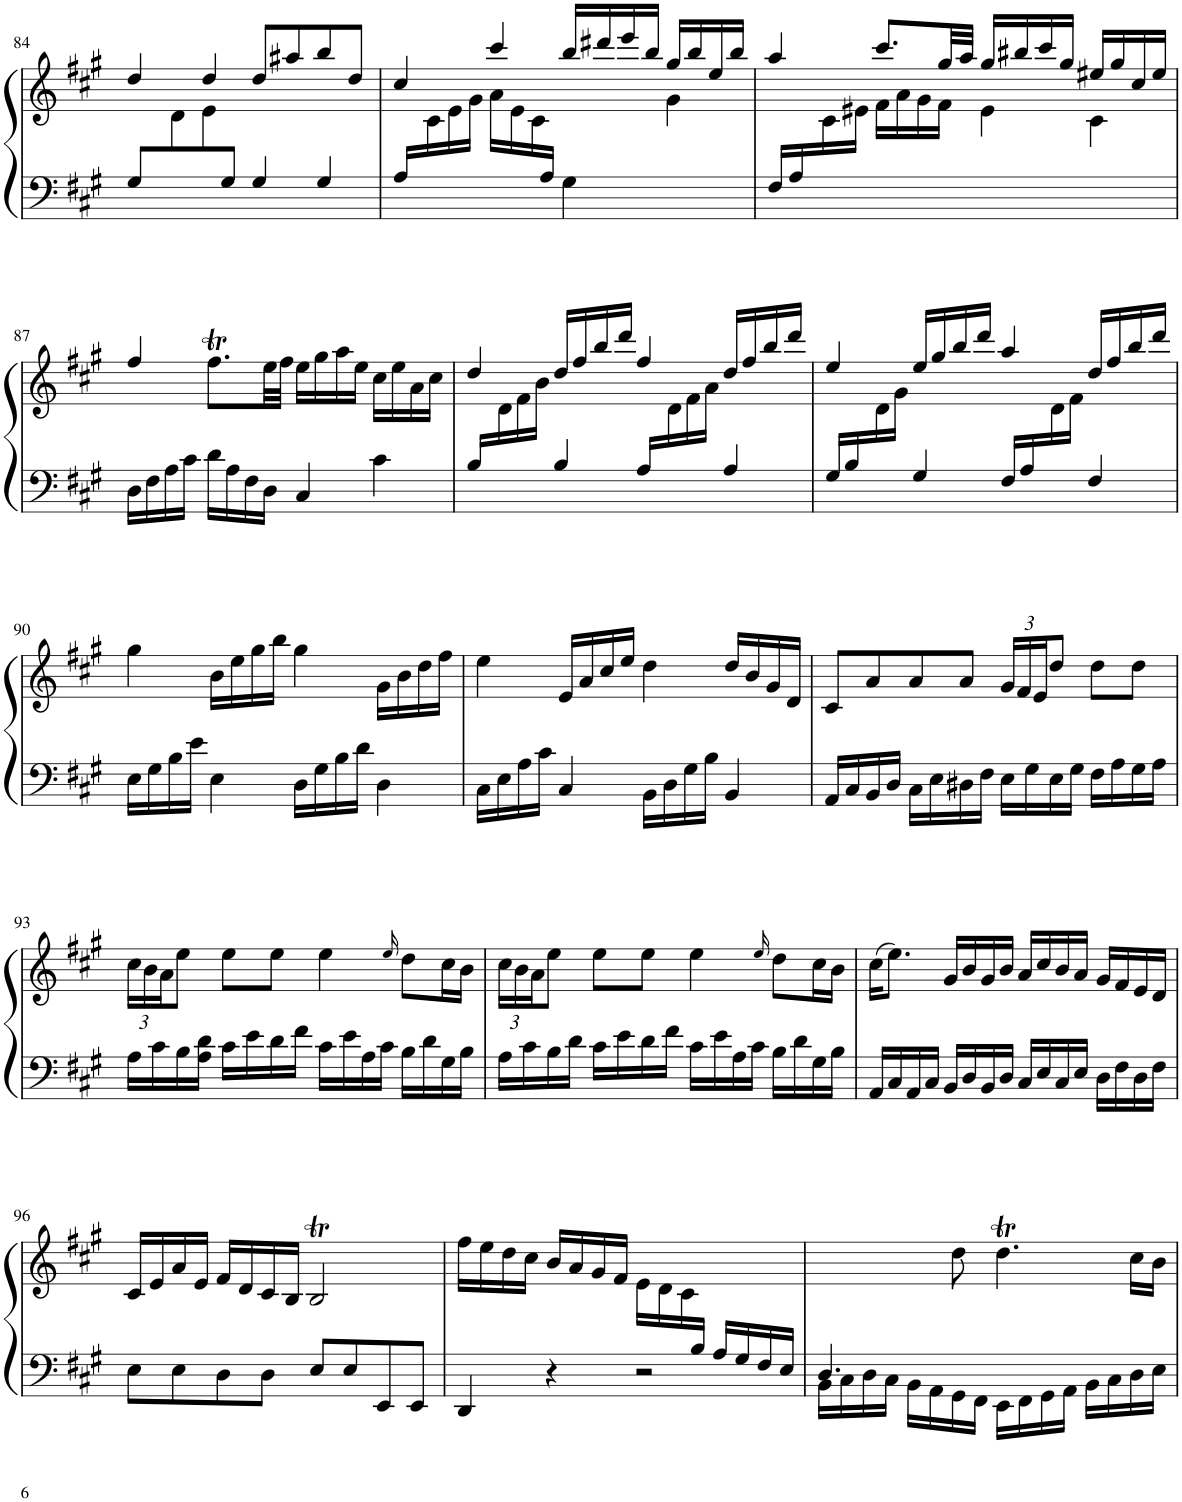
**kern	**kern
*part1	*part1
*staff2	*staff1
*I"Piano	*
*I'Pno.	*
!!LO:PB:g=z
*clefF4	*clefG2
*k[f#c#g#]	*k[f#c#g#]
*M4/4	*M4/4
*met(c)	*met(c)
=84	=84
*	*^
8G#/L	4dd/	8ryy
4ryy	.	8d\
.	4dd/	8e\
8G#/J	.	2ryy
4G#/	8dd/L	.
.	8aa#X/	.
4G#/	8bb/	.
.	8dd/J	8ryy
=85	=85	=85
16A/LL	4cc#/	16ryy
4.ryy	.	16c#\
.	.	16e\
.	.	16g#\JJ
.	4ccc#/	16a\LL
.	.	16e\
.	.	16c#\
16A/JJ	.	16ryy
*	*v	*v
4G#\	16bb/LL
.	16ddd#X/
.	16eee/
.	16bb/JJ
*	*^
4ryy	16gg#/LL	4g#\
.	16bb/	.
.	16ee/	.
.	16bb/JJ	.
=86	=86	=86
16F#/LL	4aa/	8ryy
16A/	.	.
2..ryy	.	16c#\
.	.	16e#X\JJ
.	8.ccc#/L	16f#\LL
.	.	16a\
.	.	16g#\
.	32gg#/LL	16f#\JJ
.	32aa/JJJ	.
.	16gg#/LL	4e#\
.	16bb#X/	.
.	16ccc#/	.
.	16gg#/JJ	.
.	16ee#X/LL	4c#\
.	16gg#/	.
.	16cc#/	.
.	16ee#/JJ	.
*	*v	*v
!!LO:LB:g=z
=87	=87
16D\LL	4ff#/
16F#\	.
16A\	.
16c#\JJ	.
16d\LL	8.ff#T\L
16A\	.
16F#\	.
16D\JJ	32ee\LL
.	32ff#\JJJ
4C#/	16ee\LL
.	16gg#\
.	16aa\
.	16ee\JJ
4c#\	16cc#\LL
.	16ee\
.	16a\
.	16cc#\JJ
=88	=88
*	*^
16B/LL	4dd/	16ryy
8.ryy	.	16d\
.	.	16f#\
.	.	16b\JJ
4B/	16dd/LL	16ryy
*	*v	*v
.	16ff#/
.	16bb/
.	16ddd/JJ
16A/LL	4ff#/
*	*^
8.ryy	.	16d\
.	.	16f#\
.	.	16a\JJ
4A/	16dd/LL	4ryy
.	16ff#/	.
.	16bb/	.
.	16ddd/JJ	.
=89	=89	=89
16G#/LL	4ee/	8ryy
16B/	.	.
8ryy	.	16d\
.	.	16g#\JJ
4G#/	16ee/LL	4.ryy
.	16gg#/	.
.	16bb/	.
.	16ddd/JJ	.
16F#/LL	4aa/	.
16A/	.	.
8ryy	.	16d\
.	.	16f#\JJ
4F#/	16dd/LL	4ryy
.	16ff#/	.
.	16bb/	.
.	16ddd/JJ	.
*	*v	*v
!!LO:LB:g=z
=90	=90
16E\LL	4gg#\
16G#\	.
16B\	.
16e\JJ	.
4E\	16b\LL
.	16ee\
.	16gg#\
.	16bb\JJ
16D\LL	4gg#\
16G#\	.
16B\	.
16d\JJ	.
4D\	16g#\LL
.	16b\
.	16dd\
.	16ff#\JJ
=91	=91
16C#\LL	4ee\
16E\	.
16A\	.
16c#\JJ	.
4C#/	16e/LL
.	16a/
.	16cc#/
.	16ee/JJ
16BB\LL	4dd\
16D\	.
16G#\	.
16B\JJ	.
4BB/	16dd/LL
.	16b/
.	16g#/
.	16d/JJ
=92	=92
16AA/LL	8c#/L
16C#/	.
16BB/	8a/
16D/JJ	.
16C#\LL	8a/
16E\	.
16D#X\	8a/J
16F#\JJ	.
*	*Xbrackettup
16E\LL	24g#/LL
.	24f#/
16G#\	.
.	24e/J
16E\	8dd/J
16G#\JJ	.
16F#\LL	8dd\L
16A\	.
16G#\	8dd\J
16A\JJ	.
!!LO:LB:g=z
=93	=93
16A\LL	24cc#\LL
.	24b\
16c#\	.
.	24a\J
16B\	8ee\J
16A\ 16d\JJ	.
16c#\LL	8ee\L
16e\	.
16d\	8ee\J
16f#\JJ	.
16c#\LL	4ee\
16e\	.
16A\	.
16c#\JJ	.
.	16qee/
16B\LL	8dd\L
16d\	.
16G#\	16cc#\L
16B\JJ	16b\JJ
=94	=94
16A\LL	24cc#\LL
.	24b\
16c#\	.
.	24a\J
16B\	8ee\J
16d\JJ	.
16c#\LL	8ee\L
16e\	.
16d\	8ee\J
16f#\JJ	.
16c#\LL	4ee\
16e\	.
16A\	.
16c#\JJ	.
.	16qee/
16B\LL	8dd\L
16d\	.
16G#\	16cc#\L
16B\JJ	16b\JJ
=95	=95
16AA/LL	(16cc#\KL
16C#/	8.ee\J)
16AA/	.
16C#/JJ	.
16BB/LL	16g#/LL
16D/	16b/
16BB/	16g#/
16D/JJ	16b/JJ
16C#/LL	16a/LL
16E/	16cc#/
16C#/	16b/
16E/JJ	16a/JJ
16D\LL	16g#/LL
16F#\	16f#/
16D\	16e/
16F#\JJ	16d/JJ
!!LO:LB:g=z
=96	=96
8E\L	16c#/LL
.	16e/
8E\	16a/
.	16e/JJ
8D\	16f#/LL
.	16d/
8D\J	16c#/
.	16B/JJ
8E/L	2BT/
8E/	.
8EE/	.
8EE/J	.
=97	=97
*^	*
8.ryy	4DD/	16ff#\LL
.	.	16ee\
.	.	16dd\
.	.	16cc#\JJ
.	4r	16b/LL
.	.	16a/
.	.	16g#/
.	.	16f#/JJ
.	2r	16e\LL
.	.	16d\
.	.	16c#\
16B/JJ	.	4ryy
16A/LL	.	.
16G#/	.	.
16F#/	.	.
16E/JJ	.	16ryy
=98	=98	=98
4.D/	16BB\LL	4.ryy
.	16C#\	.
.	16D\	.
.	16C#\JJ	.
.	16BB\LL	.
.	16AA\	.
2ryy	16GG#\	8dd\
.	16FF#\JJ	.
.	16EE\LL	4.ddT\
.	16FF#\	.
.	16GG#\	.
.	16AA\JJ	.
.	16BB\LL	.
.	16C#\	.
8ryy	16D\	16cc#\LL
.	16E\JJ	16b\JJ
*v	*v	*
=	=
*-	*-
